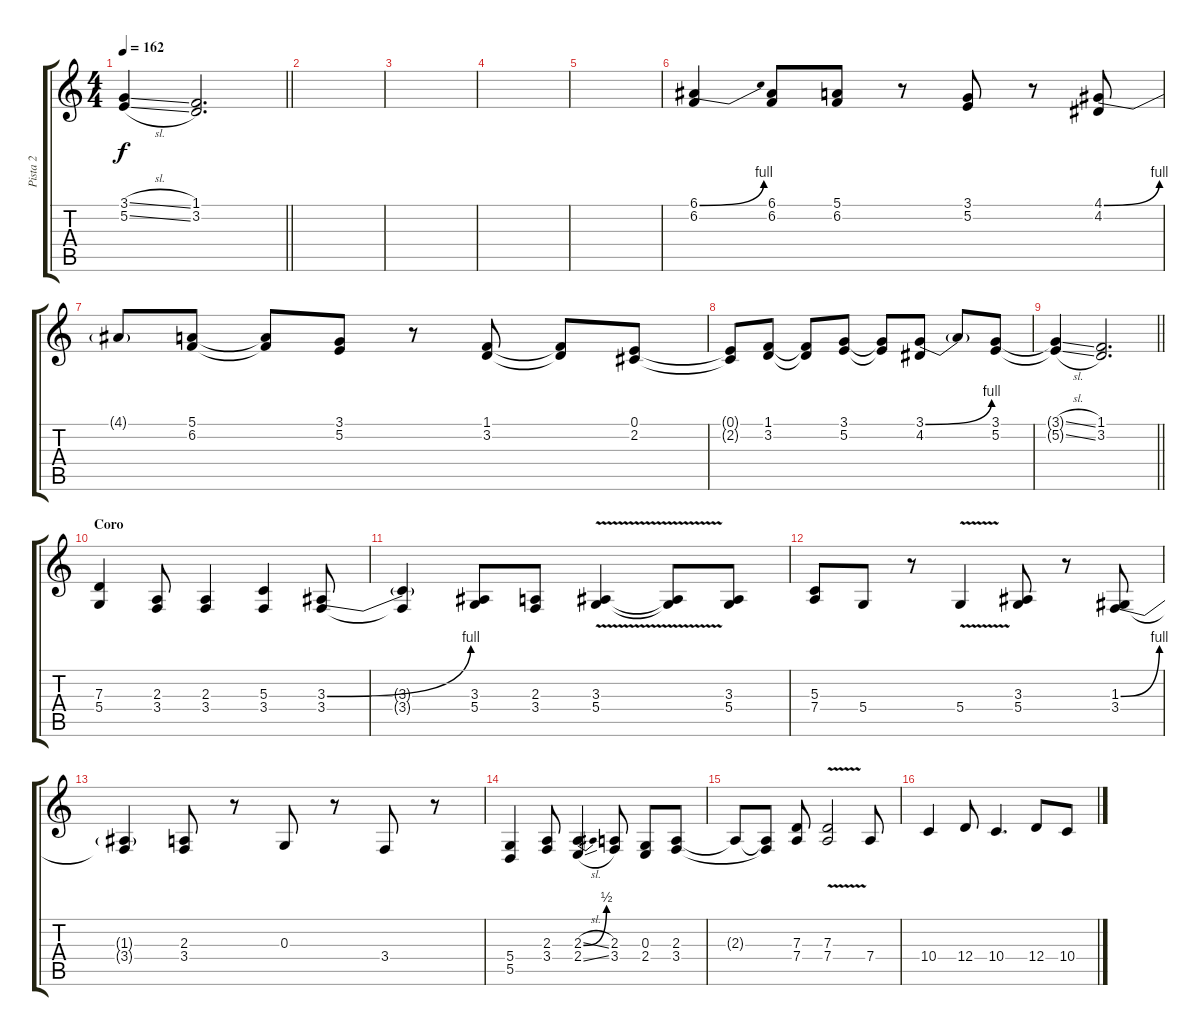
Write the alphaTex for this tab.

\track ("Pista 2" "Pista 2") {instrument violin}
\staff {score tabs}
\tuning (E4 B3 G3 D3 A2 D2) {hide}
\ts (4 4)
\tempo 162
\clef g2
\barLineRight lightlight
\ks c
(3.1{sl t} 5.2{sl t}).4{dy f} (1.1 3.2).2{d} |
|
|
|
|
(6.1{be (bend 0 0 60 4)} 6.2).4 (6.1 6.2).8 (5.1 6.2).8 r.8 (3.1 5.2).8 r.8 (4.1{be (bend 0 0 60 4)} 4.2).8 |
4.1{t}.8 (5.1 6.2).8 (5.1{t} 6.2{t}).8 (3.1 5.2).8 r.8 (1.1 3.2).8 (1.1{t} 3.2{t}).8 (0.1 2.2).8 |
(0.1{t} 2.2{t}).8 (1.1 3.2).8 (1.1{t} 3.2{t}).8 (3.1 5.2).8 (3.1{t} 5.2{t}).8 (3.1{be (bend 0 0 60 4)} 4.2).8 3.1{t}.8 (3.1 5.2).8 |
\barLineRight lightlight
(3.1{sl t} 5.2{sl t}).4 (1.1 3.2).2{d} |
\section ("" "Coro")
(7.3 5.4).4 (2.3 3.4).8 (2.3 3.4).4 (5.3 3.4).4 (3.3{be (bend 0 0 60 4)} 3.4).8 |
(3.3{t} 3.4{t}).4 (3.3 5.4).8 (2.3 3.4).8 (3.3{v} 5.4).4 (3.3{t} 5.4{t}).8 (3.3 5.4).8 |
(5.3 7.4).8 5.4.8 r.8 5.4{v}.4 (3.3 5.4).8 r.8 (1.3{be (bend 0 0 60 4)} 3.4).8 |
(1.3{t} 3.4{t}).4 (2.3 3.4).8 r.8 0.3.8 r.8 3.4.8 r.8 |
(5.4 5.5).4 (2.3 3.4).8 (2.3{be (bend 0 0 60 2) sl} 2.4{sl}).4 (2.3 3.4).8 (0.3 2.4).8 (2.3 3.4).8 |
2.3{t}.8 (2.3{t} 3.4{t}).8 (7.3 7.4).8 (7.3{v} 7.4{v}).2 7.4.8 |
10.4.4 12.4.8 10.4.4{d} 12.4.8 10.4.8
